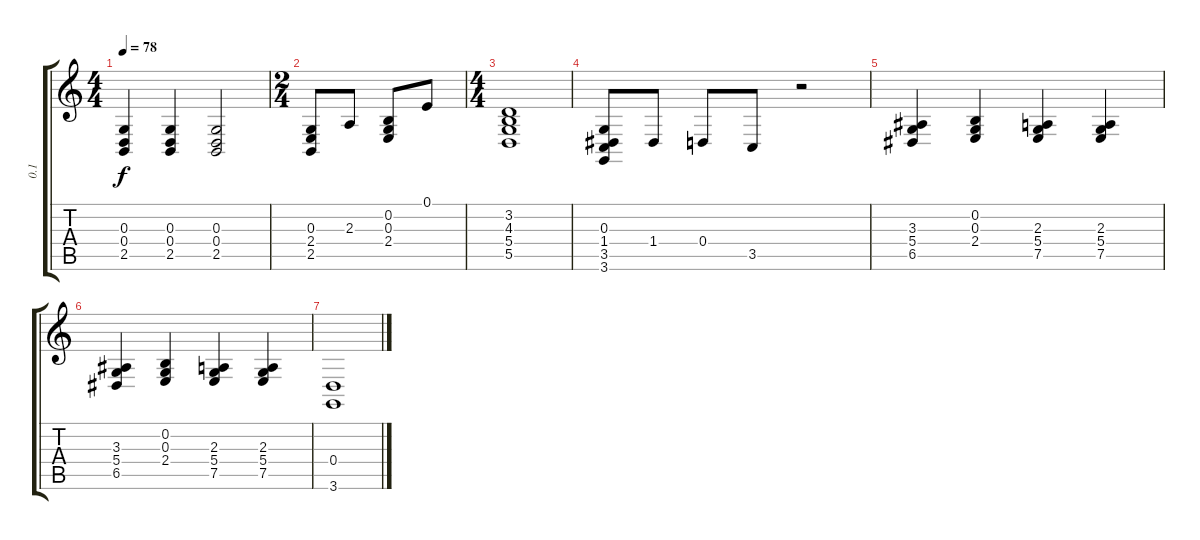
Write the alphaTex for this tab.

\track ("0.1" "0.1") {instrument acousticgrandpiano}
\staff {score tabs}
\tuning (E4 B3 G3 D3 A2 E2) {hide}
\ts (4 4)
\tempo 78
\clef g2
\ks c
(0.3 0.4 2.5).4{dy f} (0.3 0.4 2.5).4 (0.3 0.4 2.5).2 |
\ts (2 4)
(0.3 2.4 2.5).8 2.3.8 (0.2 0.3 2.4).8 0.1.8 |
\ts (4 4)
(3.2 4.3 5.4 5.5).1 |
(0.3 1.4 3.5 3.6).8 1.4.8 0.4.8 3.5.8 r.2 |
(3.3 5.4 6.5).4 (0.2 0.3 2.4).4 (2.3 5.4 7.5).4 (2.3 5.4 7.5).4 |
(3.3 5.4 6.5).4 (0.2 0.3 2.4).4 (2.3 5.4 7.5).4 (2.3 5.4 7.5).4 |
(0.4 3.6).1
